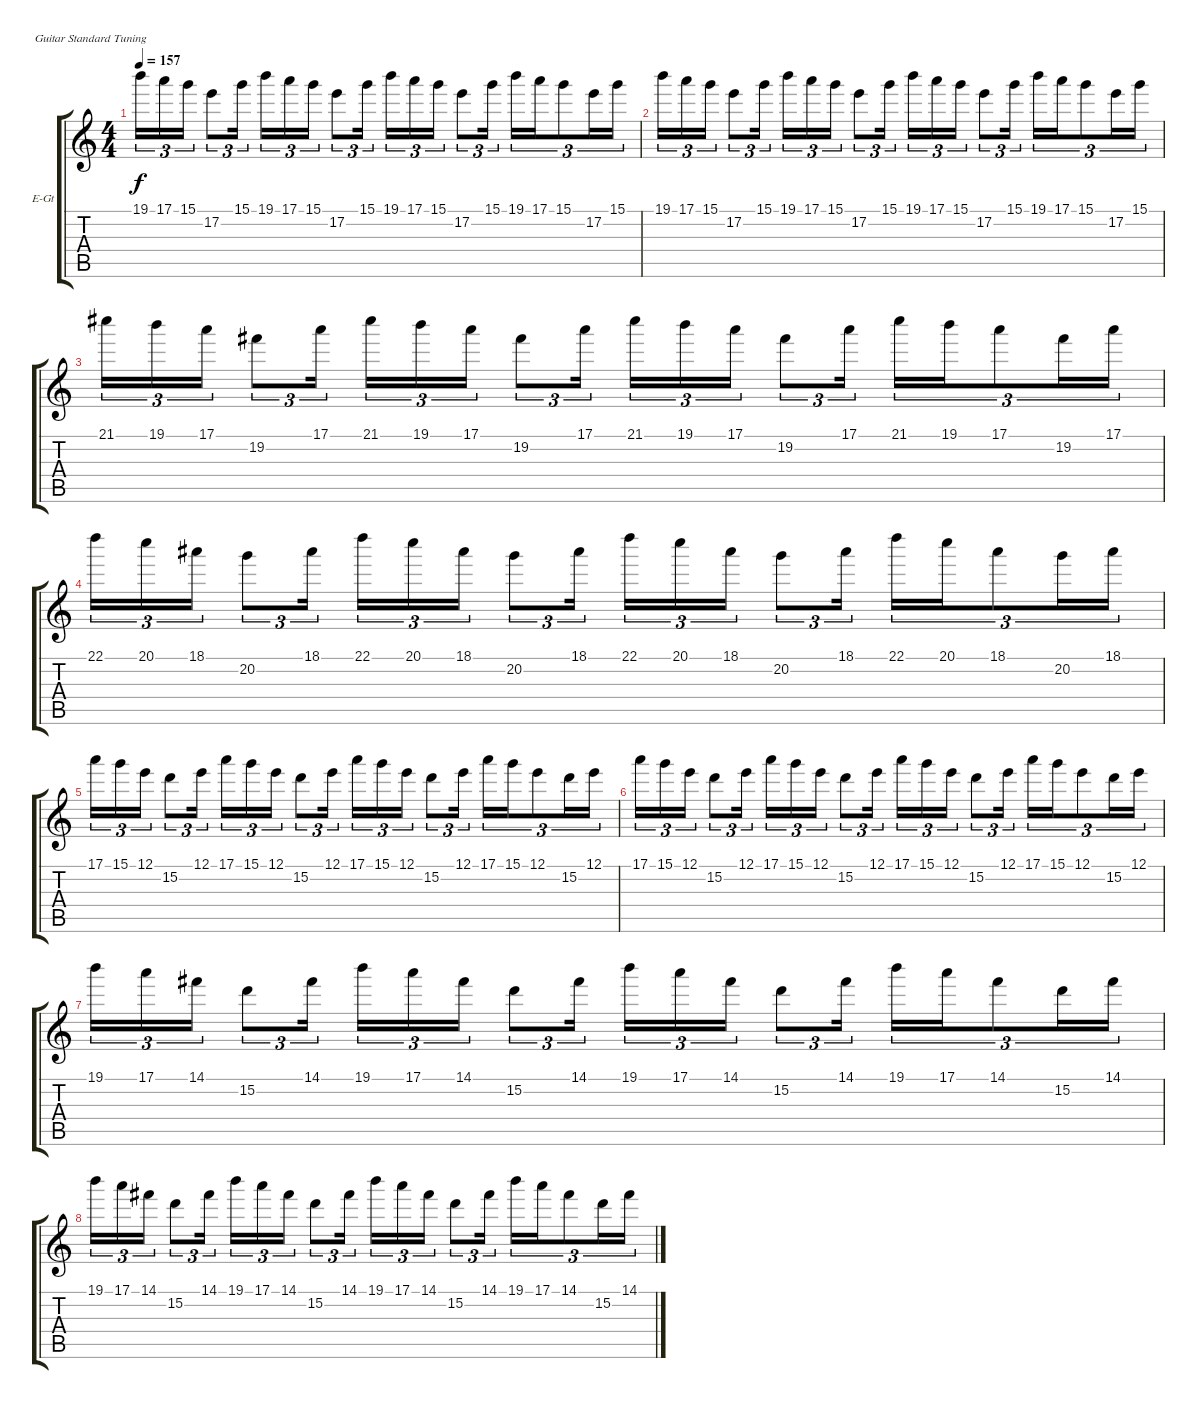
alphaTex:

\defaultSystemsLayout 4
\bracketExtendMode groupsimilarinstruments
\firstSystemTrackNameOrientation horizontal
\otherSystemsTrackNameOrientation horizontal
\track ("Dave" "E-Gt") {instrument distortionguitar}
\staff {score tabs}
\tuning (E4 B3 G3 D3 A2 E2)
\ts (4 4)
\tempo 157
\clef g2
\ks c
19.1.16{tu (3 2) dy f} 17.1.16{tu (3 2)} 15.1.16{tu (3 2)} 17.2.8{tu (3 2)} 15.1.16{tu (3 2)} 19.1.16{tu (3 2)} 17.1.16{tu (3 2)} 15.1.16{tu (3 2)} 17.2.8{tu (3 2)} 15.1.16{tu (3 2)} 19.1.16{tu (3 2)} 17.1.16{tu (3 2)} 15.1.16{tu (3 2)} 17.2.8{tu (3 2)} 15.1.16{tu (3 2)} 19.1.16{tu (3 2)} 17.1.16{tu (3 2)} 15.1.8{tu (3 2)} 17.2.16{tu (3 2)} 15.1.16{tu (3 2)} |
19.1.16{tu (3 2)} 17.1.16{tu (3 2)} 15.1.16{tu (3 2)} 17.2.8{tu (3 2)} 15.1.16{tu (3 2)} 19.1.16{tu (3 2)} 17.1.16{tu (3 2)} 15.1.16{tu (3 2)} 17.2.8{tu (3 2)} 15.1.16{tu (3 2)} 19.1.16{tu (3 2)} 17.1.16{tu (3 2)} 15.1.16{tu (3 2)} 17.2.8{tu (3 2)} 15.1.16{tu (3 2)} 19.1.16{tu (3 2)} 17.1.16{tu (3 2)} 15.1.8{tu (3 2)} 17.2.16{tu (3 2)} 15.1.16{tu (3 2)} |
21.1.16{tu (3 2)} 19.1.16{tu (3 2)} 17.1.16{tu (3 2)} 19.2.8{tu (3 2)} 17.1.16{tu (3 2)} 21.1.16{tu (3 2)} 19.1.16{tu (3 2)} 17.1.16{tu (3 2)} 19.2.8{tu (3 2)} 17.1.16{tu (3 2)} 21.1.16{tu (3 2)} 19.1.16{tu (3 2)} 17.1.16{tu (3 2)} 19.2.8{tu (3 2)} 17.1.16{tu (3 2)} 21.1.16{tu (3 2)} 19.1.16{tu (3 2)} 17.1.8{tu (3 2)} 19.2.16{tu (3 2)} 17.1.16{tu (3 2)} |
22.1.16{tu (3 2)} 20.1.16{tu (3 2)} 18.1.16{tu (3 2)} 20.2.8{tu (3 2)} 18.1.16{tu (3 2)} 22.1.16{tu (3 2)} 20.1.16{tu (3 2)} 18.1.16{tu (3 2)} 20.2.8{tu (3 2)} 18.1.16{tu (3 2)} 22.1.16{tu (3 2)} 20.1.16{tu (3 2)} 18.1.16{tu (3 2)} 20.2.8{tu (3 2)} 18.1.16{tu (3 2)} 22.1.16{tu (3 2)} 20.1.16{tu (3 2)} 18.1.8{tu (3 2)} 20.2.16{tu (3 2)} 18.1.16{tu (3 2)} |
17.1.16{tu (3 2)} 15.1.16{tu (3 2)} 12.1.16{tu (3 2)} 15.2.8{tu (3 2)} 12.1.16{tu (3 2)} 17.1.16{tu (3 2)} 15.1.16{tu (3 2)} 12.1.16{tu (3 2)} 15.2.8{tu (3 2)} 12.1.16{tu (3 2)} 17.1.16{tu (3 2)} 15.1.16{tu (3 2)} 12.1.16{tu (3 2)} 15.2.8{tu (3 2)} 12.1.16{tu (3 2)} 17.1.16{tu (3 2)} 15.1.16{tu (3 2)} 12.1.8{tu (3 2)} 15.2.16{tu (3 2)} 12.1.16{tu (3 2)} |
17.1.16{tu (3 2)} 15.1.16{tu (3 2)} 12.1.16{tu (3 2)} 15.2.8{tu (3 2)} 12.1.16{tu (3 2)} 17.1.16{tu (3 2)} 15.1.16{tu (3 2)} 12.1.16{tu (3 2)} 15.2.8{tu (3 2)} 12.1.16{tu (3 2)} 17.1.16{tu (3 2)} 15.1.16{tu (3 2)} 12.1.16{tu (3 2)} 15.2.8{tu (3 2)} 12.1.16{tu (3 2)} 17.1.16{tu (3 2)} 15.1.16{tu (3 2)} 12.1.8{tu (3 2)} 15.2.16{tu (3 2)} 12.1.16{tu (3 2)} |
19.1.16{tu (3 2)} 17.1.16{tu (3 2)} 14.1.16{tu (3 2)} 15.2.8{tu (3 2)} 14.1.16{tu (3 2)} 19.1.16{tu (3 2)} 17.1.16{tu (3 2)} 14.1.16{tu (3 2)} 15.2.8{tu (3 2)} 14.1.16{tu (3 2)} 19.1.16{tu (3 2)} 17.1.16{tu (3 2)} 14.1.16{tu (3 2)} 15.2.8{tu (3 2)} 14.1.16{tu (3 2)} 19.1.16{tu (3 2)} 17.1.16{tu (3 2)} 14.1.8{tu (3 2)} 15.2.16{tu (3 2)} 14.1.16{tu (3 2)} |
19.1.16{tu (3 2)} 17.1.16{tu (3 2)} 14.1.16{tu (3 2)} 15.2.8{tu (3 2)} 14.1.16{tu (3 2)} 19.1.16{tu (3 2)} 17.1.16{tu (3 2)} 14.1.16{tu (3 2)} 15.2.8{tu (3 2)} 14.1.16{tu (3 2)} 19.1.16{tu (3 2)} 17.1.16{tu (3 2)} 14.1.16{tu (3 2)} 15.2.8{tu (3 2)} 14.1.16{tu (3 2)} 19.1.16{tu (3 2)} 17.1.16{tu (3 2)} 14.1.8{tu (3 2)} 15.2.16{tu (3 2)} 14.1.16{tu (3 2)}
